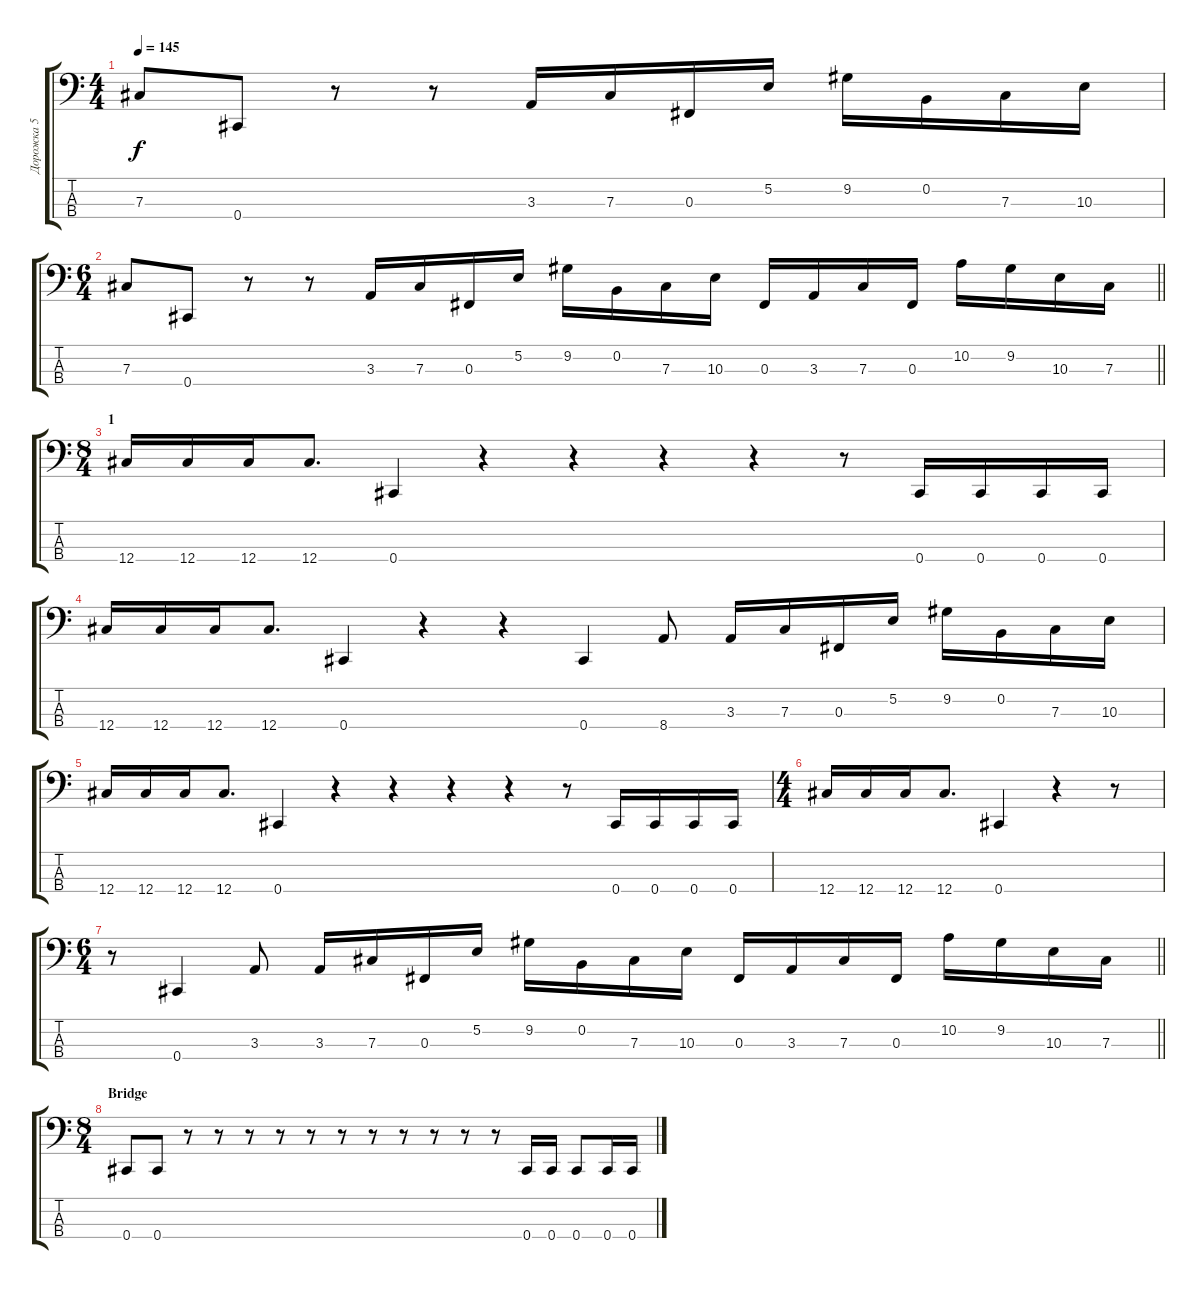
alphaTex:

\track ("Дорожка 5" "Дорожка 5") {instrument electricbasspick}
\staff {score tabs}
\tuning (E2 B1 Gb1 Db1) {hide}
\ts (4 4)
\tempo 145
\clef f4
\ks c
7.3.8{dy f} 0.4.8 r.8 r.8 3.3.16 7.3.16 0.3.16 5.2.16 9.2.16 0.2.16 7.3.16 10.3.16 |
\ts (6 4)
\barLineRight lightlight
7.3.8 0.4.8 r.8 r.8 3.3.16 7.3.16 0.3.16 5.2.16 9.2.16 0.2.16 7.3.16 10.3.16 0.3.16 3.3.16 7.3.16 0.3.16 10.2.16 9.2.16 10.3.16 7.3.16 |
\ts (8 4)
\section ("" "1")
12.4.16 12.4.16 12.4.16 12.4.8{d} 0.4.4 r.4 r.4 r.4 r.4 r.8 0.4.16 0.4.16 0.4.16 0.4.16 |
12.4.16 12.4.16 12.4.16 12.4.8{d} 0.4.4 r.4 r.4 0.4.4 8.4.8 3.3.16 7.3.16 0.3.16 5.2.16 9.2.16 0.2.16 7.3.16 10.3.16 |
12.4.16 12.4.16 12.4.16 12.4.8{d} 0.4.4 r.4 r.4 r.4 r.4 r.8 0.4.16 0.4.16 0.4.16 0.4.16 |
\ts (4 4)
12.4.16 12.4.16 12.4.16 12.4.8{d} 0.4.4 r.4 r.8 |
\ts (6 4)
\barLineRight lightlight
r.8 0.4.4 3.3.8 3.3.16 7.3.16 0.3.16 5.2.16 9.2.16 0.2.16 7.3.16 10.3.16 0.3.16 3.3.16 7.3.16 0.3.16 10.2.16 9.2.16 10.3.16 7.3.16 |
\ts (8 4)
\section ("" "Bridge")
0.4.8 0.4.8 r.8 r.8 r.8 r.8 r.8 r.8 r.8 r.8 r.8 r.8 r.8 0.4.16 0.4.16 0.4.8 0.4.16 0.4.16
